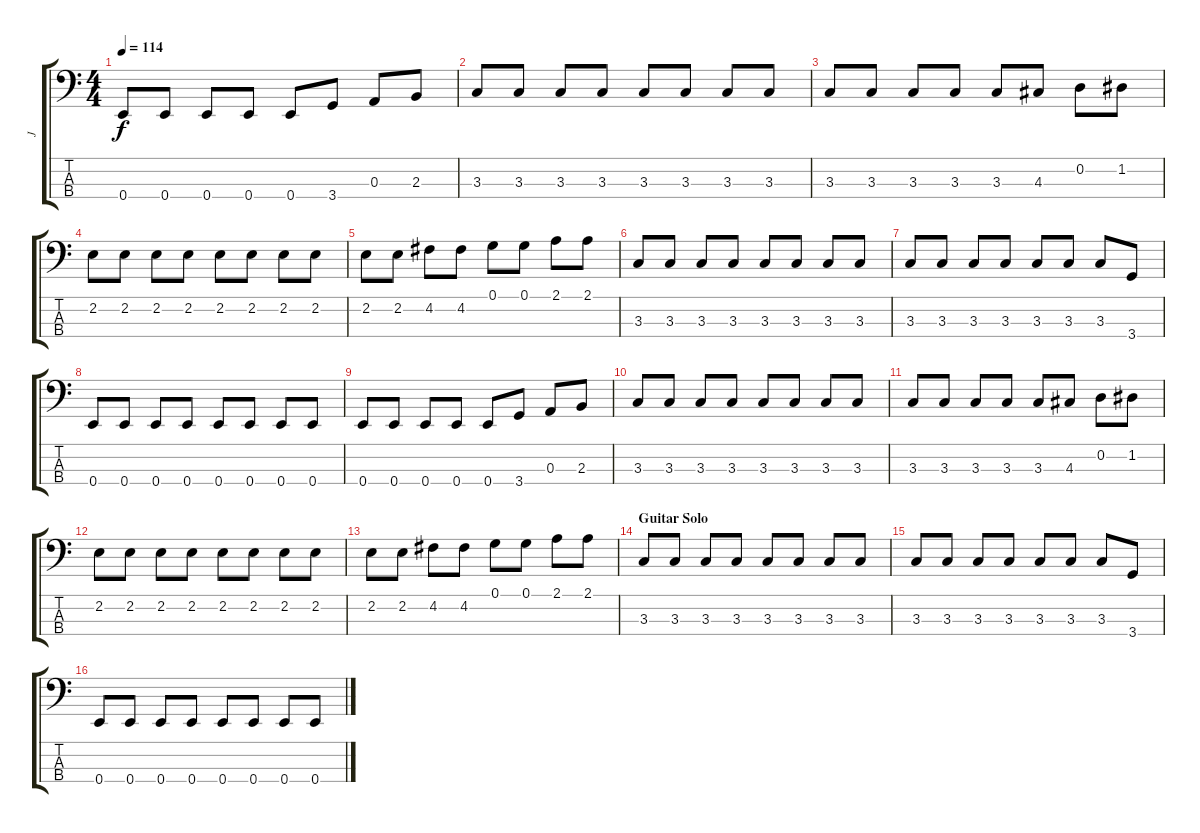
\track ("J" "J") {instrument electricbasspick}
\staff {score tabs}
\tuning (G2 D2 A1 E1) {hide}
\ts (4 4)
\tempo 114
\clef f4
\ks c
0.4.8{dy f} 0.4.8 0.4.8 0.4.8 0.4.8 3.4.8 0.3.8 2.3.8 |
3.3.8 3.3.8 3.3.8 3.3.8 3.3.8 3.3.8 3.3.8 3.3.8 |
3.3.8 3.3.8 3.3.8 3.3.8 3.3.8 4.3.8 0.2.8 1.2.8 |
2.2.8 2.2.8 2.2.8 2.2.8 2.2.8 2.2.8 2.2.8 2.2.8 |
2.2.8 2.2.8 4.2.8 4.2.8 0.1.8 0.1.8 2.1.8 2.1.8 |
3.3.8 3.3.8 3.3.8 3.3.8 3.3.8 3.3.8 3.3.8 3.3.8 |
3.3.8 3.3.8 3.3.8 3.3.8 3.3.8 3.3.8 3.3.8 3.4.8 |
0.4.8 0.4.8 0.4.8 0.4.8 0.4.8 0.4.8 0.4.8 0.4.8 |
0.4.8 0.4.8 0.4.8 0.4.8 0.4.8 3.4.8 0.3.8 2.3.8 |
3.3.8 3.3.8 3.3.8 3.3.8 3.3.8 3.3.8 3.3.8 3.3.8 |
3.3.8 3.3.8 3.3.8 3.3.8 3.3.8 4.3.8 0.2.8 1.2.8 |
2.2.8 2.2.8 2.2.8 2.2.8 2.2.8 2.2.8 2.2.8 2.2.8 |
2.2.8 2.2.8 4.2.8 4.2.8 0.1.8 0.1.8 2.1.8 2.1.8 |
\section ("" "Guitar Solo")
3.3.8 3.3.8 3.3.8 3.3.8 3.3.8 3.3.8 3.3.8 3.3.8 |
3.3.8 3.3.8 3.3.8 3.3.8 3.3.8 3.3.8 3.3.8 3.4.8 |
0.4.8 0.4.8 0.4.8 0.4.8 0.4.8 0.4.8 0.4.8 0.4.8
